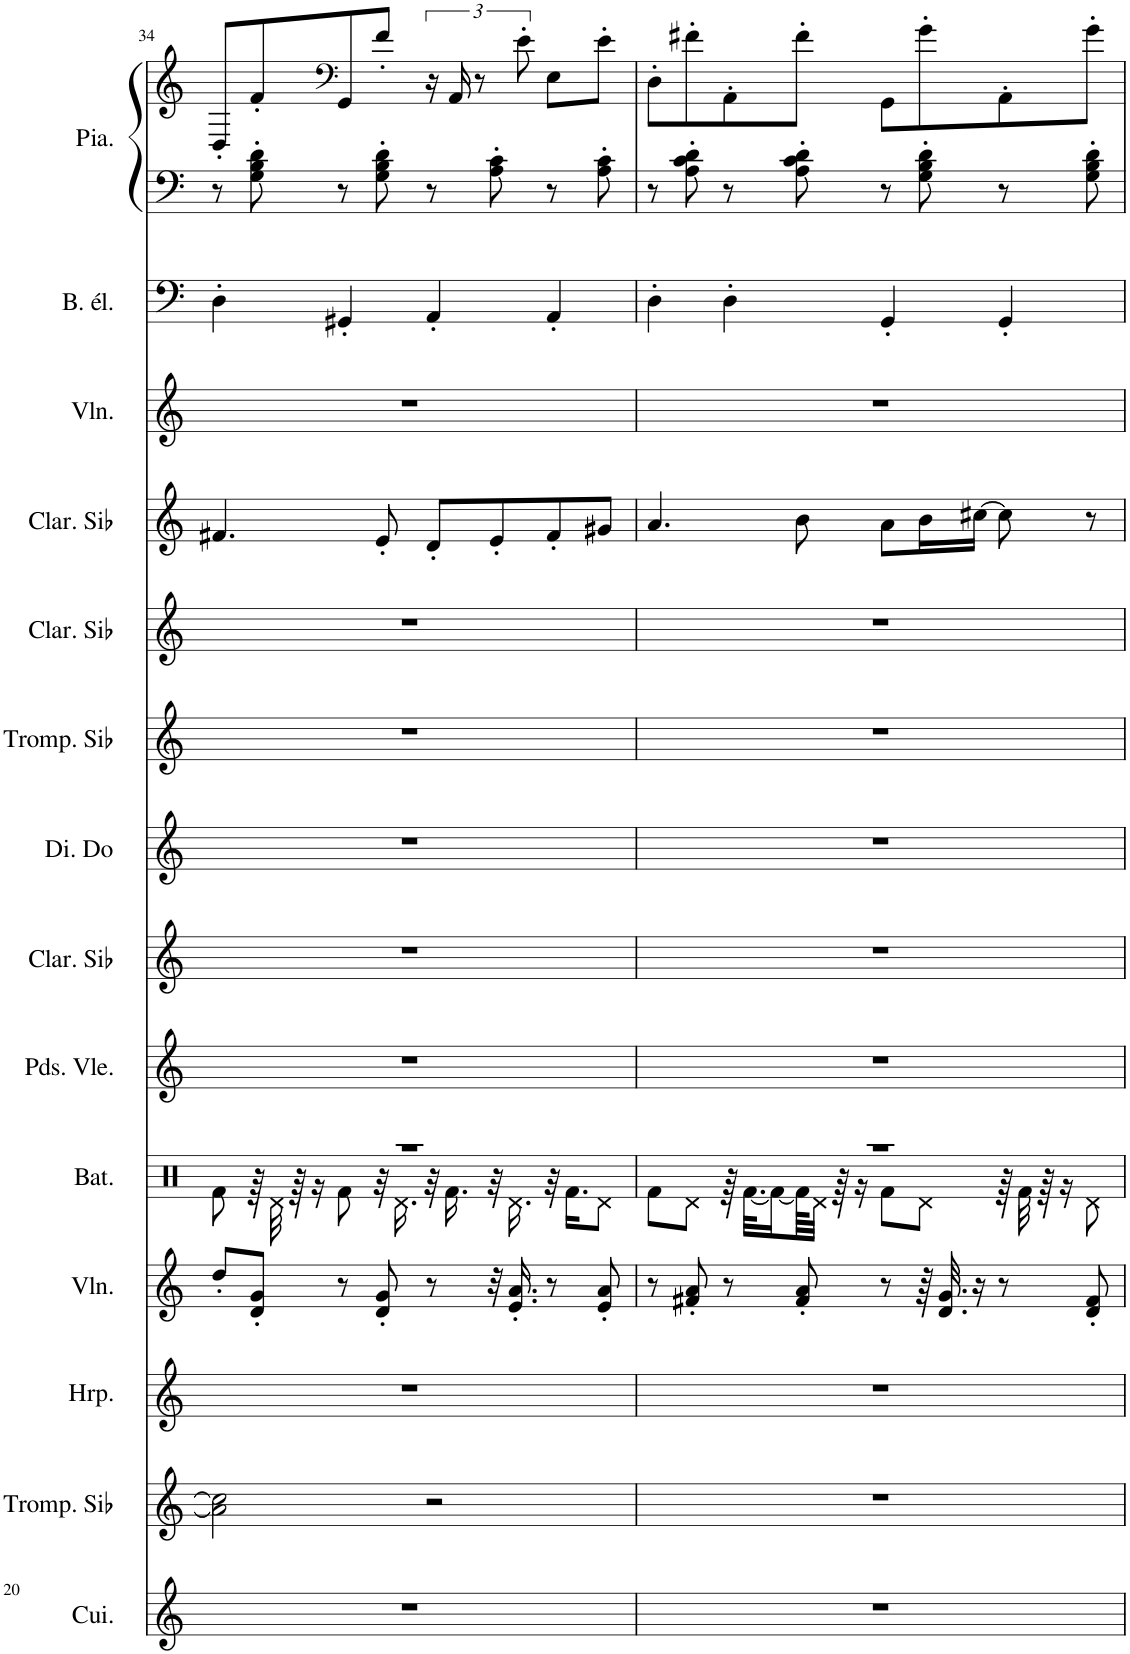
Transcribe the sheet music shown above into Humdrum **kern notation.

**kern	**kern	**kern	**kern	**kern	**kern	**kern	**kern	**kern	**kern	**kern	**kern	**kern	**kern	**kern
*part14	*part13	*part12	*part11	*part10	*part9	*part8	*part7	*part6	*part5	*part4	*part3	*part2	*part1	*part1
*staff15	*staff14	*staff13	*staff12	*staff11	*staff10	*staff9	*staff8	*staff7	*staff6	*staff5	*staff4	*staff3	*staff2	*staff1
*I"Cuivres, Brass Section	*I"Trompette en Sib, Muted Trumpet	*I"Harpe, Orchestral Harp	*I"Violon, Pizzicato Strings	*I"Batterie, Drums	*I"Pardessus de viole, Violin	*I"Clarinette en Sib, Clarinet Pipe	*I"Dizi en Do, Piccolo	*I"Trompette en Sib, Trumpet	*I"Clarinette en Sib, Clarinet Pipe	*I"Clarinette en Sib, Clarinet Pipe	*I"Violon, Tremolo Strings	*I"Basse électrique, Electric Bass (finger)	*I"Piano, Bright Acoustic Piano	*
*I'Cui.	*I'Tromp. Sib	*I'Hrp.	*I'Vln.	*I'Bat.	*I'Pds. Vle.	*I'Clar. Sib	*I'Di. Do	*I'Tromp. Sib	*I'Clar. Sib	*I'Clar. Sib	*I'Vln.	*I'B. él.	*I'Pia.	*
!!LO:PB:g=z
*clefG2	*clefG2	*clefG2	*clefG2	*clefX	*clefG2	*clefG2	*clefG2	*clefG2	*clefG2	*clefG2	*clefG2	*clefF4	*clefF4	*clefG2
*	*Trd1c2	*	*	*	*	*Trd1c2	*Trd-7c-12	*Trd1c2	*Trd1c2	*Trd1c2	*	*Trd7c12	*	*
*k[]	*k[]	*k[]	*k[]	*k[]	*k[]	*k[]	*k[]	*k[]	*k[]	*k[]	*k[]	*k[]	*k[]	*k[]
*M4/4	*M4/4	*M4/4	*M4/4	*M4/4	*M4/4	*M4/4	*M4/4	*M4/4	*M4/4	*M4/4	*M4/4	*M4/4	*M4/4	*M4/4
=34	=34	=34	=34	=34	=34	=34	=34	=34	=34	=34	=34	=34	=34	=34
*	*	*	*	*^	*	*	*	*	*	*	*	*	*	*
1r	2a\] 2cc#\]	1r	8dd'/L	1r	8Rf\	1r	1r	1r	1r	1r	4.f#X/	1r	4D'\	8r	8D'/L
.	.	.	8d/' 8g/'J	.	64r	.	.	.	.	.	.	.	.	8G\' 8B\' 8d\'	8f'/
.	.	.	.	.	32Rd\	.	.	.	.	.	.	.	.	.	.
.	.	.	.	.	64r	.	.	.	.	.	.	.	.	.	.
.	.	.	.	.	16r	.	.	.	.	.	.	.	.	.	.
*	*	*	*	*	*	*	*	*	*	*	*	*	*	*	*clefF4
.	.	.	8r	.	8Rf\	.	.	.	.	.	.	.	4GG#X'/	8r	8GG/
.	.	.	8d/' 8g/'	.	32r	.	.	.	.	.	8e'/	.	.	8G\' 8B\' 8d\'	8f'/J
.	.	.	.	.	16.Rd\	.	.	.	.	.	.	.	.	.	.
.	2r	.	8r	.	32r	.	.	.	.	.	8d'/L	.	4AA'/	8r	24r
.	.	.	.	.	16.Rf\	.	.	.	.	.	.	.	.	.	.
.	.	.	.	.	.	.	.	.	.	.	.	.	.	.	24AA/
.	.	.	.	.	.	.	.	.	.	.	.	.	.	.	12r
.	.	.	32r	.	32r	.	.	.	.	.	8e'/	.	.	8A\' 8c\'	.
.	.	.	16.e/' 16.a/'	.	16.Rd\	.	.	.	.	.	.	.	.	.	.
.	.	.	.	.	.	.	.	.	.	.	.	.	.	.	12e'\
.	.	.	8r	.	32r	.	.	.	.	.	8f#'/	.	4AA'/	8r	8E\L
.	.	.	.	.	16.Rf\KL	.	.	.	.	.	.	.	.	.	.
.	.	.	8e/' 8a/'	.	8Rd\J	.	.	.	.	.	8g#X/J	.	.	8A\' 8c\'	8e'\J
=35	=35	=35	=35	=35	=35	=35	=35	=35	=35	=35	=35	=35	=35	=35	=35
1r	1r	1r	8r	1r	8Rf\L	1r	1r	1r	1r	1r	4.a/	1r	4D'\	8r	8D'\L
.	.	.	8f#X/' 8a/'	.	8Rd\J	.	.	.	.	.	.	.	.	8A\' 8c\' 8d\'	8f#X'\
.	.	.	8r	.	64r	.	.	.	.	.	.	.	4D'\	8r	8AA'\
.	.	.	.	.	[32.Rf\KLL	.	.	.	.	.	.	.	.	.	.
.	.	.	.	.	16Rf\_	.	.	.	.	.	.	.	.	.	.
.	.	.	8f#/' 8a/'	.	64Rf\KL]	.	.	.	.	.	8b\	.	.	8A\' 8c\' 8d\'	8f#'\J
.	.	.	.	.	32Rd\JJJ	.	.	.	.	.	.	.	.	.	.
.	.	.	.	.	64r	.	.	.	.	.	.	.	.	.	.
.	.	.	.	.	16r	.	.	.	.	.	.	.	.	.	.
.	.	.	8r	.	8Rf\L	.	.	.	.	.	8a\L	.	4GG'/	8r	8GG\L
.	.	.	64r	.	8Rd\J	.	.	.	.	.	16b\L	.	.	8G\' 8B\' 8d\'	8g'\
.	.	.	32.d/ 32.g/	.	.	.	.	.	.	.	.	.	.	.	.
.	.	.	16r	.	.	.	.	.	.	.	[16cc#X\JJ	.	.	.	.
.	.	.	8r	.	64r	.	.	.	.	.	8cc#\]	.	4GG'/	8r	8AA'\
.	.	.	.	.	32Rf\	.	.	.	.	.	.	.	.	.	.
.	.	.	.	.	64r	.	.	.	.	.	.	.	.	.	.
.	.	.	.	.	16r	.	.	.	.	.	.	.	.	.	.
.	.	.	8d/' 8f#/'	.	8Rd\	.	.	.	.	.	8r	.	.	8G\' 8B\' 8d\'	8g'\J
*	*	*	*	*v	*v	*	*	*	*	*	*	*	*	*	*
=	=	=	=	=	=	=	=	=	=	=	=	=	=	=
*-	*-	*-	*-	*-	*-	*-	*-	*-	*-	*-	*-	*-	*-	*-
